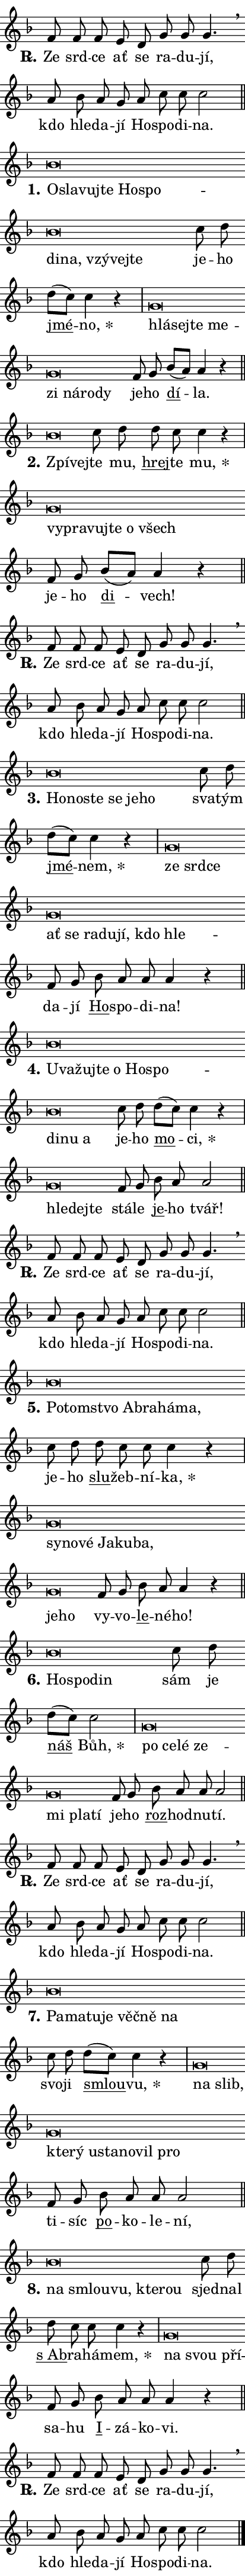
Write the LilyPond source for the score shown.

\version "2.22.1"
\header { tagline = "" }
\paper {
  indent = 0\cm
  top-margin = 0\cm
  right-margin = 0\cm
  bottom-margin = 0\cm
  left-margin = 0\cm
  paper-width = 7\cm
  page-breaking = #ly:one-page-breaking
  system-system-spacing.basic-distance = #11
  score-system-spacing.basic-distance = #11
  ragged-last = ##f
}


%% Author: Thomas Morley
%% https://lists.gnu.org/archive/html/lilypond-user/2020-05/msg00002.html
#(define (line-position grob)
"Returns position of @var[grob} in current system:
   @code{'start}, if at first time-step
   @code{'end}, if at last time-step
   @code{'middle} otherwise
"
  (let* ((col (ly:item-get-column grob))
         (ln (ly:grob-object col 'left-neighbor))
         (rn (ly:grob-object col 'right-neighbor))
         (col-to-check-left (if (ly:grob? ln) ln col))
         (col-to-check-right (if (ly:grob? rn) rn col))
         (break-dir-left
           (and
             (ly:grob-property col-to-check-left 'non-musical #f)
             (ly:item-break-dir col-to-check-left)))
         (break-dir-right
           (and
             (ly:grob-property col-to-check-right 'non-musical #f)
             (ly:item-break-dir col-to-check-right))))
        (cond ((eqv? 1 break-dir-left) 'start)
              ((eqv? -1 break-dir-right) 'end)
              (else 'middle))))

#(define (tranparent-at-line-position vctor)
  (lambda (grob)
  "Relying on @code{line-position} select the relevant enry from @var{vctor}.
Used to determine transparency,"
    (case (line-position grob)
      ((end) (not (vector-ref vctor 0)))
      ((middle) (not (vector-ref vctor 1)))
      ((start) (not (vector-ref vctor 2))))))

noteHeadBreakVisibility =
#(define-music-function (break-visibility)(vector?)
"Makes @code{NoteHead}s transparent relying on @var{break-visibility}"
#{
  \override NoteHead.transparent =
    #(tranparent-at-line-position break-visibility)
#})

#(define delete-ledgers-for-transparent-note-heads
  (lambda (grob)
    "Reads whether a @code{NoteHead} is transparent.
If so this @code{NoteHead} is removed from @code{'note-heads} from
@var{grob}, which is supposed to be @code{LedgerLineSpanner}.
As a result ledgers are not printed for this @code{NoteHead}"
    (let* ((nhds-array (ly:grob-object grob 'note-heads))
           (nhds-list
             (if (ly:grob-array? nhds-array)
                 (ly:grob-array->list nhds-array)
                 '()))
           ;; Relies on the transparent-property being done before
           ;; Staff.LedgerLineSpanner.after-line-breaking is executed.
           ;; This is fragile ...
           (to-keep
             (remove
               (lambda (nhd)
                 (ly:grob-property nhd 'transparent #f))
               nhds-list)))
      ;; TODO find a better method to iterate over grob-arrays, similiar
      ;; to filter/remove etc for lists
      ;; For now rebuilt from scratch
      (set! (ly:grob-object grob 'note-heads)  '())
      (for-each
        (lambda (nhd)
          (ly:pointer-group-interface::add-grob grob 'note-heads nhd))
        to-keep))))

hideNotes = {
  \noteHeadBreakVisibility #begin-of-line-visible
}
unHideNotes = {
  \noteHeadBreakVisibility #all-visible
}

% work-around for resetting accidentals
% https://lilypond.org/doc/v2.23/Documentation/notation/displaying-rhythms#unmetered-music
cadenzaMeasure = {
  \cadenzaOff
  \partial 1024 s1024
  \cadenzaOn
}

#(define-markup-command (accent layout props text) (markup?)
  "Underline accented syllable"
  (interpret-markup layout props
    #{\markup \override #'(offset . 4.3) \underline { #text }#}))

responsum = \markup \concat {
  "R" \hspace #-1.05 \path #0.1 #'((moveto 0 0.07) (lineto 0.9 0.8)) \hspace #0.05 "."
}

\layout {
    \context {
        \Staff
        \remove "Time_signature_engraver"
        \override LedgerLineSpanner.after-line-breaking = #delete-ledgers-for-transparent-note-heads
    }
    \context {
        \Voice {
            \override NoteHead.output-attributes = #'((class . "notehead"))
            \override Hairpin.height = #0.55
        }
    }
    \context {
        \Lyrics {
            \override StanzaNumber.output-attributes = #'((class . "stanzanumber"))
            \override LyricSpace.minimum-distance = #0.9
            \override LyricText.font-name = #"TeX Gyre Schola"
            \override LyricText.font-size = 1
            \override StanzaNumber.font-name = #"TeX Gyre Schola Bold"
            \override StanzaNumber.font-size = 1
        }
    }
}

% magnetic-lyrics.ily
%
%   written by
%     Jean Abou Samra <jean@abou-samra.fr>
%     Werner Lemberg <wl@gnu.org>
%
%   adapted by
%     Jiri Hon <jiri.hon@gmail.com>
%
% Version 2022-Apr-15

% https://www.mail-archive.com/lilypond-user@gnu.org/msg149350.html

#(define (Left_hyphen_pointer_engraver context)
   "Collect syllable-hyphen-syllable occurrences in lyrics and store
them in properties.  This engraver only looks to the left.  For
example, if the lyrics input is @code{foo -- bar}, it does the
following.

@itemize @bullet
@item
Set the @code{text} property of the @code{LyricHyphen} grob between
@q{foo} and @q{bar} to @code{foo}.

@item
Set the @code{left-hyphen} property of the @code{LyricText} grob with
text @q{foo} to the @code{LyricHyphen} grob between @q{foo} and
@q{bar}.
@end itemize

Use this auxiliary engraver in combination with the
@code{lyric-@/text::@/apply-@/magnetic-@/offset!} hook."
   (let ((hyphen #f)
         (text #f))
     (make-engraver
      (acknowledgers
       ((lyric-syllable-interface engraver grob source-engraver)
        (set! text grob)))
      (end-acknowledgers
       ((lyric-hyphen-interface engraver grob source-engraver)
        ;(when (not (grob::has-interface grob 'lyric-space-interface))
          (set! hyphen grob)));)
      ((stop-translation-timestep engraver)
       (when (and text hyphen)
         (ly:grob-set-object! text 'left-hyphen hyphen))
       (set! text #f)
       (set! hyphen #f)))))

#(define (lyric-text::apply-magnetic-offset! grob)
   "If the space between two syllables is less than the value in
property @code{LyricText@/.details@/.squash-threshold}, move the right
syllable to the left so that it gets concatenated with the left
syllable.

Use this function as a hook for
@code{LyricText@/.after-@/line-@/breaking} if the
@code{Left_@/hyphen_@/pointer_@/engraver} is active."
   (let ((hyphen (ly:grob-object grob 'left-hyphen #f)))
     (when hyphen
       (let ((left-text (ly:spanner-bound hyphen LEFT)))
         (when (grob::has-interface left-text 'lyric-syllable-interface)
           (let* ((common (ly:grob-common-refpoint grob left-text X))
                  (this-x-ext (ly:grob-extent grob common X))
                  (left-x-ext
                   (begin
                     ;; Trigger magnetism for left-text.
                     (ly:grob-property left-text 'after-line-breaking)
                     (ly:grob-extent left-text common X)))
                  ;; `delta` is the gap width between two syllables.
                  (delta (- (interval-start this-x-ext)
                            (interval-end left-x-ext)))
                  (details (ly:grob-property grob 'details))
                  (threshold (assoc-get 'squash-threshold details 0.2)))
             (when (< delta threshold)
               (let* (;; We have to manipulate the input text so that
                      ;; ligatures crossing syllable boundaries are not
                      ;; disabled.  For languages based on the Latin
                      ;; script this is essentially a beautification.
                      ;; However, for non-Western scripts it can be a
                      ;; necessity.
                      (lt (ly:grob-property left-text 'text))
                      (rt (ly:grob-property grob 'text))
                      (is-space (grob::has-interface hyphen 'lyric-space-interface))
                      (space (if is-space " " ""))
                      (space-markup (grob-interpret-markup grob " "))
                      (space-size (interval-length (ly:stencil-extent space-markup X)))
                      (extra-delta (if is-space space-size 0))
                      ;; Append new syllable.
                      (ltrt-space (if (and (string? lt) (string? rt))
                                (string-append lt space rt)
                                (make-concat-markup (list lt space rt))))
                      ;; Right-align `ltrt` to the right side.
                      (ltrt-space-markup (grob-interpret-markup
                               grob
                               (make-translate-markup
                                (cons (interval-length this-x-ext) 0)
                                (make-right-align-markup ltrt-space)))))
                 (begin
                   ;; Don't print `left-text`.
                   (ly:grob-set-property! left-text 'stencil #f)
                   ;; Set text and stencil (which holds all collected
                   ;; syllables so far) and shift it to the left.
                   (ly:grob-set-property! grob 'text ltrt-space)
                   (ly:grob-set-property! grob 'stencil ltrt-space-markup)
                   (ly:grob-translate-axis! grob (- (- delta extra-delta)) X))))))))))


#(define (lyric-hyphen::displace-bounds-first grob)
   ;; Make very sure this callback isn't triggered too early.
   (let ((left (ly:spanner-bound grob LEFT))
         (right (ly:spanner-bound grob RIGHT)))
     (ly:grob-property left 'after-line-breaking)
     (ly:grob-property right 'after-line-breaking)
     (ly:lyric-hyphen::print grob)))

squashThreshold = #0.4

\layout {
  \context {
    \Lyrics
    \consists #Left_hyphen_pointer_engraver
    \override LyricText.after-line-breaking =
      #lyric-text::apply-magnetic-offset!
    \override LyricHyphen.stencil = #lyric-hyphen::displace-bounds-first
    \override LyricText.details.squash-threshold = \squashThreshold
    \override LyricHyphen.minimum-distance = 0
    \override LyricHyphen.minimum-length = \squashThreshold
  }
}

squash = \override LyricText.details.squash-threshold = 9999
unSquash = \override LyricText.details.squash-threshold = \squashThreshold

left = \override LyricText.self-alignment-X = #LEFT
unLeft = \revert LyricText.self-alignment-X

starOffset = #(lambda (grob) 
                (let ((x_offset (ly:self-alignment-interface::aligned-on-x-parent grob)))
                  (if (= x_offset 0) 0 (+ x_offset 1.2))))

star = #(define-music-function (syllable)(string?)
"Append star separator at the end of a syllable"
#{
  \once \override LyricText.X-offset = #starOffset
  \lyricmode { \markup {
    #syllable
    \override #'((font-name . "TeX Gyre Schola Bold")) \hspace #0.2 \lower #0.65 \larger "*"
  } }
#})

starAccent = #(define-music-function (syllable)(string?)
"Append star separator at the end of a syllable and make accent"
#{
  \once \override LyricText.X-offset = #starOffset
  \lyricmode { \markup {
    \accent #syllable
    \override #'((font-name . "TeX Gyre Schola Bold")) \hspace #0.2 \lower #0.65 \larger "*"
  } }
#})

breath = #(define-music-function (syllable)(string?)
"Append breathing indicator at the end of a syllable"
#{
  \lyricmode { \markup { #syllable "+" } }
#})

optionalBreath = #(define-music-function (syllable)(string?)
"Append optional breathing indicator at the end of a syllable"
#{
  \lyricmode { \markup { #syllable "(+)" } }
#})


\score {
    <<
        \new Voice = "melody" { \cadenzaOn \key f \major \relative { f'8 f f e d g g g4. \breathe \bar "" a8 bes a g \bar "" a c c c2 \cadenzaMeasure \bar "||" \break }
\relative { bes'\breve*1/16 \hideNotes \breve*1/16 \bar "" \breve*1/16 \bar "" \breve*1/16 \bar "" \breve*1/16 \bar "" \breve*1/16 \bar "" \breve*1/16 \bar "" \breve*1/16 \bar "" \breve*1/16 \bar "" \breve*1/16 \breve*1/16 \bar "" \unHideNotes c8 d \bar "" d[( c)] c4 r \cadenzaMeasure \bar "|" g\breve*1/16 \hideNotes \breve*1/16 \bar "" \breve*1/16 \bar "" \breve*1/16 \bar "" \breve*1/16 \bar "" \breve*1/16 \bar "" \breve*1/16 \breve*1/16 \bar "" \unHideNotes f8 g \bar "" bes[( a)] a4 r \cadenzaMeasure \bar "||" \break }
\relative { bes'\breve*1/16 \hideNotes \breve*1/16 \bar "" \unHideNotes c8 d \bar "" d c c4 r \cadenzaMeasure \bar "|" g\breve*1/16 \hideNotes \breve*1/16 \bar "" \breve*1/16 \bar "" \breve*1/16 \bar "" \breve*1/16 \breve*1/16 \bar "" \unHideNotes f8 g \bar "" bes[( a)] a4 r \cadenzaMeasure \bar "||" \break }
\relative { f'8 f f e d g g g4. \breathe \bar "" a8 bes a g \bar "" a c c c2 \cadenzaMeasure \bar "||" \break }
\relative { bes'\breve*1/16 \hideNotes \breve*1/16 \bar "" \breve*1/16 \bar "" \breve*1/16 \bar "" \breve*1/16 \breve*1/16 \bar "" \unHideNotes c8 d \bar "" d[( c)] c4 r \cadenzaMeasure \bar "|" g\breve*1/16 \hideNotes \breve*1/16 \bar "" \breve*1/16 \bar "" \breve*1/16 \bar "" \breve*1/16 \bar "" \breve*1/16 \bar "" \breve*1/16 \bar "" \breve*1/16 \bar "" \breve*1/16 \breve*1/16 \bar "" \unHideNotes f8 g \bar "" bes a a a4 r \cadenzaMeasure \bar "||" \break }
\relative { bes'\breve*1/16 \hideNotes \breve*1/16 \bar "" \breve*1/16 \bar "" \breve*1/16 \bar "" \breve*1/16 \bar "" \breve*1/16 \bar "" \breve*1/16 \bar "" \breve*1/16 \bar "" \breve*1/16 \breve*1/16 \bar "" \unHideNotes c8 d \bar "" d[( c)] c4 r \cadenzaMeasure \bar "|" g\breve*1/16 \hideNotes \breve*1/16 \breve*1/16 \bar "" \unHideNotes f8 g \bar "" bes a a2 \cadenzaMeasure \bar "||" \break }
\relative { f'8 f f e d g g g4. \breathe \bar "" a8 bes a g \bar "" a c c c2 \cadenzaMeasure \bar "||" \break }
\relative { bes'\breve*1/16 \hideNotes \breve*1/16 \bar "" \breve*1/16 \bar "" \breve*1/16 \bar "" \breve*1/16 \bar "" \breve*1/16 \breve*1/16 \bar "" \unHideNotes c8 d \bar "" d c c c4 r \cadenzaMeasure \bar "|" g\breve*1/16 \hideNotes \breve*1/16 \bar "" \breve*1/16 \bar "" \breve*1/16 \bar "" \breve*1/16 \bar "" \breve*1/16 \bar "" \breve*1/16 \breve*1/16 \bar "" \unHideNotes f8 g \bar "" bes a a4 r \cadenzaMeasure \bar "||" \break }
\relative { bes'\breve*1/16 \hideNotes \breve*1/16 \breve*1/16 \bar "" \unHideNotes c8 d \bar "" d[( c)] c2 \cadenzaMeasure \bar "|" g\breve*1/16 \hideNotes \breve*1/16 \bar "" \breve*1/16 \bar "" \breve*1/16 \bar "" \breve*1/16 \bar "" \breve*1/16 \breve*1/16 \bar "" \unHideNotes f8 g \bar "" bes a a a2 \cadenzaMeasure \bar "||" \break }
\relative { f'8 f f e d g g g4. \breathe \bar "" a8 bes a g \bar "" a c c c2 \cadenzaMeasure \bar "||" \break }
\relative { bes'\breve*1/16 \hideNotes \breve*1/16 \bar "" \breve*1/16 \bar "" \breve*1/16 \bar "" \breve*1/16 \bar "" \breve*1/16 \breve*1/16 \bar "" \unHideNotes c8 d \bar "" d[( c)] c4 r \cadenzaMeasure \bar "|" g\breve*1/16 \hideNotes \breve*1/16 \bar "" \breve*1/16 \bar "" \breve*1/16 \bar "" \breve*1/16 \bar "" \breve*1/16 \bar "" \breve*1/16 \bar "" \breve*1/16 \breve*1/16 \bar "" \unHideNotes f8 g \bar "" bes a a a2 \cadenzaMeasure \bar "||" \break }
\relative { bes'\breve*1/16 \hideNotes \breve*1/16 \bar "" \breve*1/16 \bar "" \breve*1/16 \breve*1/16 \bar "" \unHideNotes c8 d \bar "" d c c c4 r \cadenzaMeasure \bar "|" g\breve*1/16 \hideNotes \breve*1/16 \breve*1/16 \bar "" \unHideNotes f8 g \bar "" bes a a a4 r \cadenzaMeasure \bar "||" \break }
\relative { f'8 f f e d g g g4. \breathe \bar "" a8 bes a g \bar "" a c c c2 \cadenzaMeasure \bar "||" \break } \bar "|." }
        \new Lyrics \lyricsto "melody" { \lyricmode { \set stanza = \responsum
Ze srd -- ce ať se ra -- du -- jí, kdo hle -- da -- jí Ho -- spo -- di -- na.
\set stanza = "1."
\left O -- \squash sla -- vuj -- te Ho -- spo -- di -- na, vzý -- vej -- te \unLeft \unSquash je -- ho \markup \accent jmé -- \star no, \left hlá -- \squash sej -- te me -- zi ná -- ro -- dy \unLeft \unSquash je -- ho \markup \accent dí -- la.
\set stanza = "2."
\left Zpí -- \squash vej -- \unLeft \unSquash te mu, \markup \accent hrej -- te \star mu, \left vy -- \squash pra -- vuj -- te o všech \unLeft \unSquash je -- ho \markup \accent di -- vech!
\set stanza = \responsum
Ze srd -- ce ať se ra -- du -- jí, kdo hle -- da -- jí Ho -- spo -- di -- na.
\set stanza = "3."
\left Ho -- \squash no -- ste se je -- ho \unLeft \unSquash sva -- tým \markup \accent jmé -- \star nem, \left ze \squash srd -- ce ať se ra -- du -- jí, kdo hle -- \unLeft \unSquash da -- jí \markup \accent Ho -- spo -- di -- na!
\set stanza = "4."
\left U -- \squash va -- žuj -- te o Ho -- spo -- di -- nu a \unLeft \unSquash je -- ho \markup \accent mo -- \star ci, \left hle -- \squash dej -- te \unLeft \unSquash stá -- le \markup \accent je -- ho tvář!
\set stanza = \responsum
Ze srd -- ce ať se ra -- du -- jí, kdo hle -- da -- jí Ho -- spo -- di -- na.
\set stanza = "5."
\left Po -- \squash tom -- stvo Ab -- ra -- há -- ma, \unLeft \unSquash je -- ho \markup \accent slu -- žeb -- ní -- \star ka, \left sy -- \squash no -- vé Ja -- ku -- ba, je -- ho \unLeft \unSquash vy -- vo -- \markup \accent le -- né -- ho!
\set stanza = "6."
\left Ho -- \squash spo -- din \unLeft \unSquash sám je \markup \accent náš \star Bůh, \left po \squash ce -- lé ze -- mi pla -- tí \unLeft \unSquash je -- ho \markup \accent roz -- hod -- nu -- tí.
\set stanza = \responsum
Ze srd -- ce ať se ra -- du -- jí, kdo hle -- da -- jí Ho -- spo -- di -- na.
\set stanza = "7."
\left Pa -- \squash ma -- tu -- je věč -- ně na \unLeft \unSquash svo -- ji \markup \accent smlou -- \star vu, \left na \squash slib, kte -- rý u -- sta -- no -- vil pro \unLeft \unSquash ti -- síc \markup \accent po -- ko -- le -- ní,
\set stanza = "8."
\left na \squash smlou -- vu, kte -- rou \unLeft \unSquash sjed -- nal \markup \accent "s Ab" -- ra -- há -- \star mem, \left na \squash svou pří -- \unLeft \unSquash sa -- hu \markup \accent I -- zá -- ko -- vi.
\set stanza = \responsum
Ze srd -- ce ať se ra -- du -- jí, kdo hle -- da -- jí Ho -- spo -- di -- na. } }
    >>
    \layout {}
}
